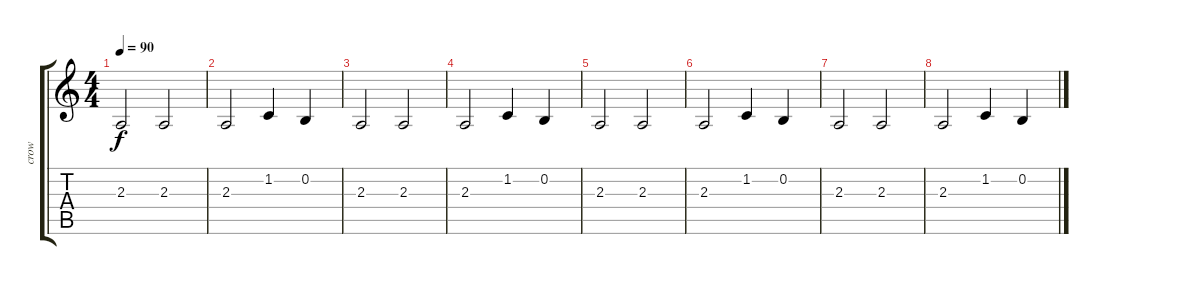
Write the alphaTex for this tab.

\track ("crow" "crow") {instrument stringensemble2}
\staff {score tabs}
\tuning (E4 B3 G3 D3 A2 E2) {hide}
\ts (4 4)
\tempo 90
\clef g2
\ks c
2.3.2{dy f} 2.3.2 |
2.3.2 1.2.4 0.2.4 |
2.3.2 2.3.2 |
2.3.2 1.2.4 0.2.4 |
2.3.2 2.3.2 |
2.3.2 1.2.4 0.2.4 |
2.3.2 2.3.2 |
2.3.2 1.2.4 0.2.4
